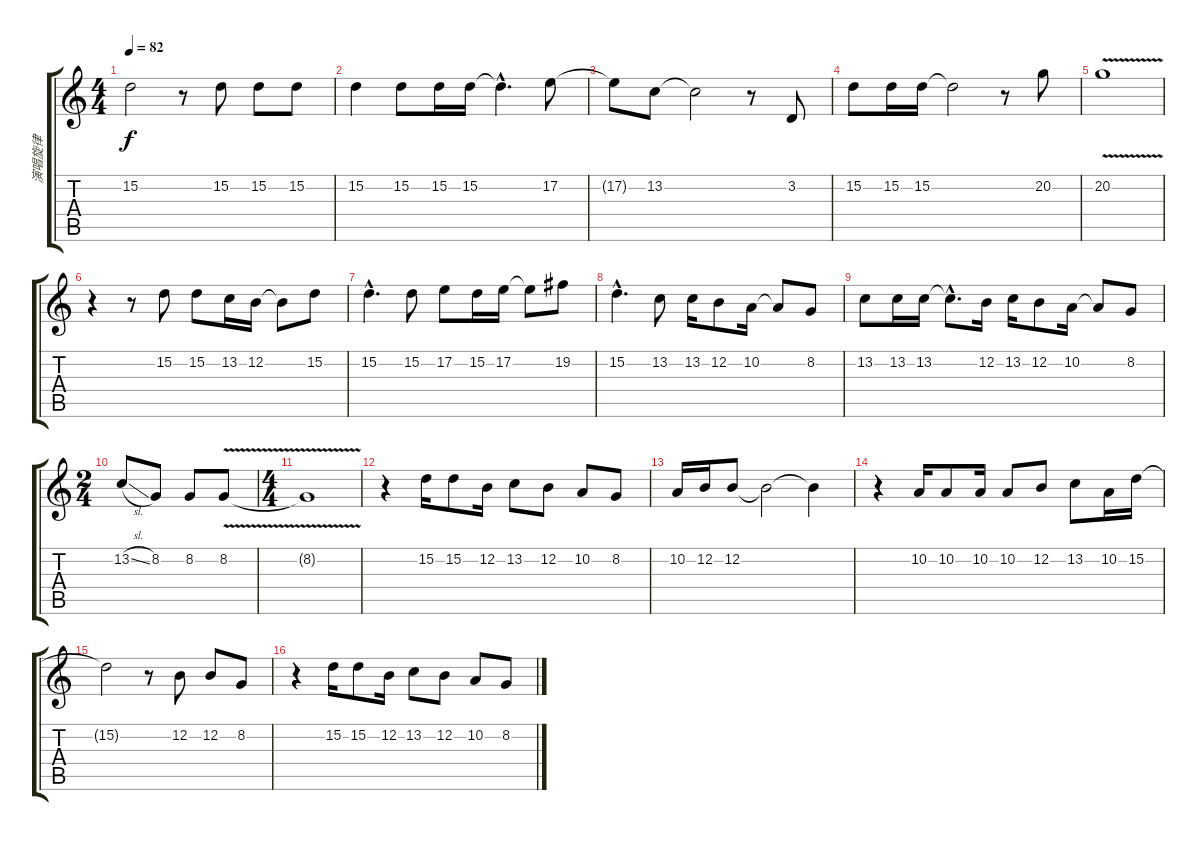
\track ("演唱旋律" "演唱旋律") {instrument sopranosax}
\staff {score tabs}
\tuning (E4 B3 G3 D3 A2 E2) {hide}
\ts (4 4)
\tempo 82
\clef g2
\ks c
15.2{t}.2{dy f} r.8 15.2.8 15.2.8 15.2.8 |
15.2.4 15.2.8 15.2.16 15.2.16 15.2{hac t}.4{d} 17.2.8 |
17.2{t}.8 13.2.8 13.2{t}.2 r.8 3.2.8 |
15.2.8 15.2.16 15.2.16 15.2{t}.2 r.8 20.2.8 |
20.2{v}.1 |
r.4 r.8 15.2.8 15.2.8 13.2.16 12.2.16 12.2{t}.8 15.2.8 |
15.2{hac}.4{d} 15.2.8 17.2.8 15.2.16 17.2.16 17.2{t}.8 19.2.8 |
15.2{hac}.4{d} 13.2.8 13.2.16 12.2.8 10.2.16 10.2{t}.8 8.2.8 |
13.2.8 13.2.16 13.2.16 13.2{hac t}.8{d} 12.2.16 13.2.16 12.2.8 10.2.16 10.2{t}.8 8.2.8 |
\ts (2 4)
13.2{sl}.8 8.2.8 8.2.8 8.2{v}.8 |
\ts (4 4)
8.2{t}.1 |
r.4 15.2.16 15.2.8 12.2.16 13.2.8 12.2.8 10.2.8 8.2.8 |
10.2.16 12.2.16 12.2.8 12.2{t}.2 12.2{t}.4 |
r.4 10.2.16 10.2.8 10.2.16 10.2.8 12.2.8 13.2.8 10.2.16 15.2.16 |
15.2{t}.2 r.8 12.2.8 12.2.8 8.2.8 |
r.4 15.2.16 15.2.8 12.2.16 13.2.8 12.2.8 10.2.8 8.2.8
